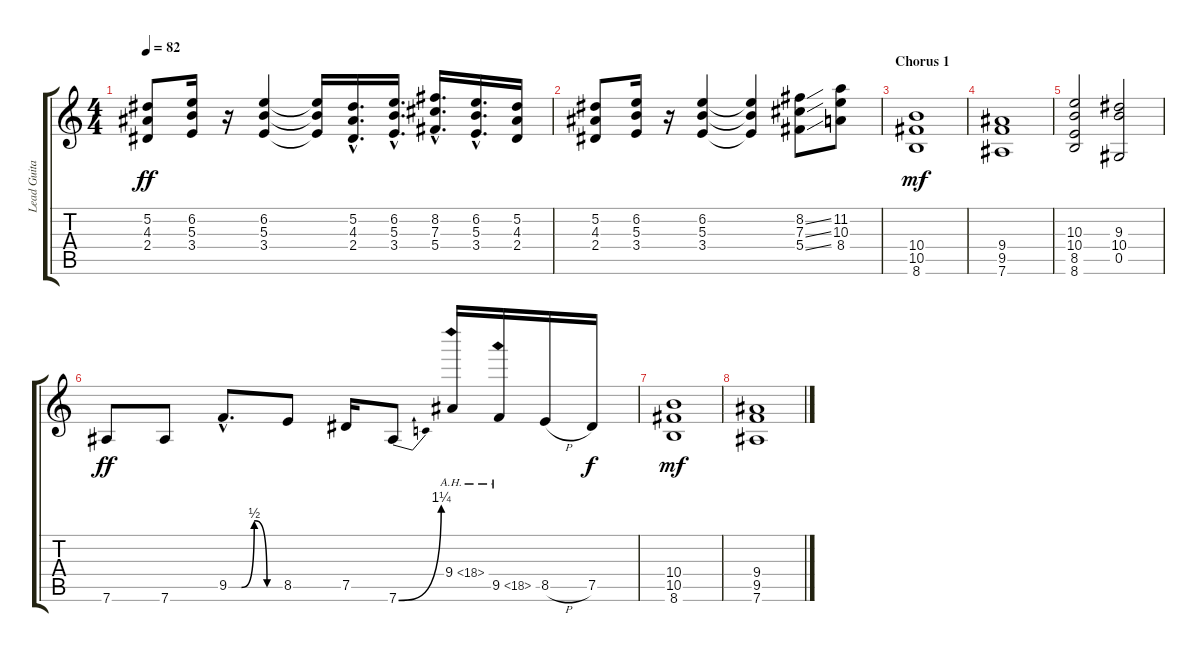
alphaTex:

\track ("Lead Guitar" "Lead Guita") {instrument distortionguitar}
\staff {score tabs}
\tuning (Eb4 Bb3 Gb3 Db3 Ab2 Eb2) {hide}
\ts (4 4)
\tempo 82
\clef g2
\ks c
(5.2 4.3 2.4).8{dy ff} (6.2 5.3 3.4).16 r.16 (6.2 5.3 3.4).4 (6.2{t} 5.3{t} 3.4{t}).16 (5.2{hac} 4.3{hac} 2.4{hac}).16{d} (6.2{hac} 5.3{hac} 3.4{hac}).16{d} (8.2{hac} 7.3{hac} 5.4{hac}).16{d} (6.2{hac} 5.3{hac} 3.4{hac}).16{d} (5.2 4.3 2.4).16 |
(5.2 4.3 2.4).8 (6.2 5.3 3.4).16 r.16 (6.2 5.3 3.4).4 (6.2{t} 5.3{t} 3.4{t}).4 (8.2{ss} 7.3{ss} 5.4{ss}).8 (11.2 10.3 8.4).8 |
\section ("" "Chorus 1")
(10.4 10.5 8.6).1{dy mf} |
(9.4 9.5 7.6).1 |
(10.3 10.4 8.5 8.6).2 (9.3 10.4 0.5).2 |
7.6.8{dy ff} 7.6.8 9.5{be (custom 0 0 15 0 30 2 45 0 60 0) hac}.8{d} 8.5.8 7.5.16 7.6{be (bend 0 0 60 5)}.8 9.4{ah 9}.16 9.5{ah 9}.16 8.5{h}.16 7.5.16{dy f} |
(10.4 10.5 8.6).1{dy mf} |
(9.4 9.5 7.6).1
